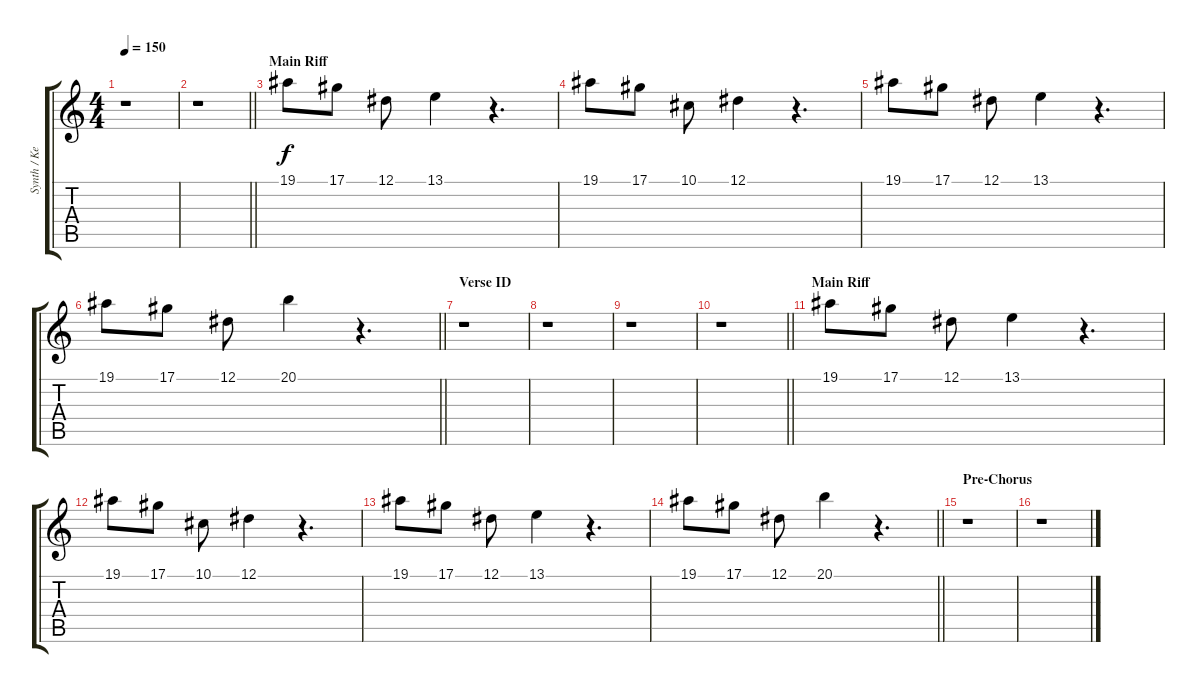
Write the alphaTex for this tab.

\track ("Synth / Keyboard I" "Synth / Ke") {instrument choiraahs}
\staff {score tabs}
\tuning (Eb4 Bb3 Gb3 Db3 Ab2 Db2) {hide}
\ts (4 4)
\tempo 150
\clef g2
\ks c
r.1{dy f} |
\barLineRight lightlight
r.1 |
\section ("" "Main Riff")
19.1.8 17.1.8 12.1.8 13.1.4 r.4{d} |
19.1.8 17.1.8 10.1.8 12.1.4 r.4{d} |
19.1.8 17.1.8 12.1.8 13.1.4 r.4{d} |
\barLineRight lightlight
19.1.8 17.1.8 12.1.8 20.1.4 r.4{d} |
\section ("" "Verse ID")
r.1 |
r.1 |
r.1 |
\barLineRight lightlight
r.1 |
\section ("" "Main Riff")
19.1.8 17.1.8 12.1.8 13.1.4 r.4{d} |
19.1.8 17.1.8 10.1.8 12.1.4 r.4{d} |
19.1.8 17.1.8 12.1.8 13.1.4 r.4{d} |
\barLineRight lightlight
19.1.8 17.1.8 12.1.8 20.1.4 r.4{d} |
\section ("" "Pre-Chorus")
r.1 |
r.1
